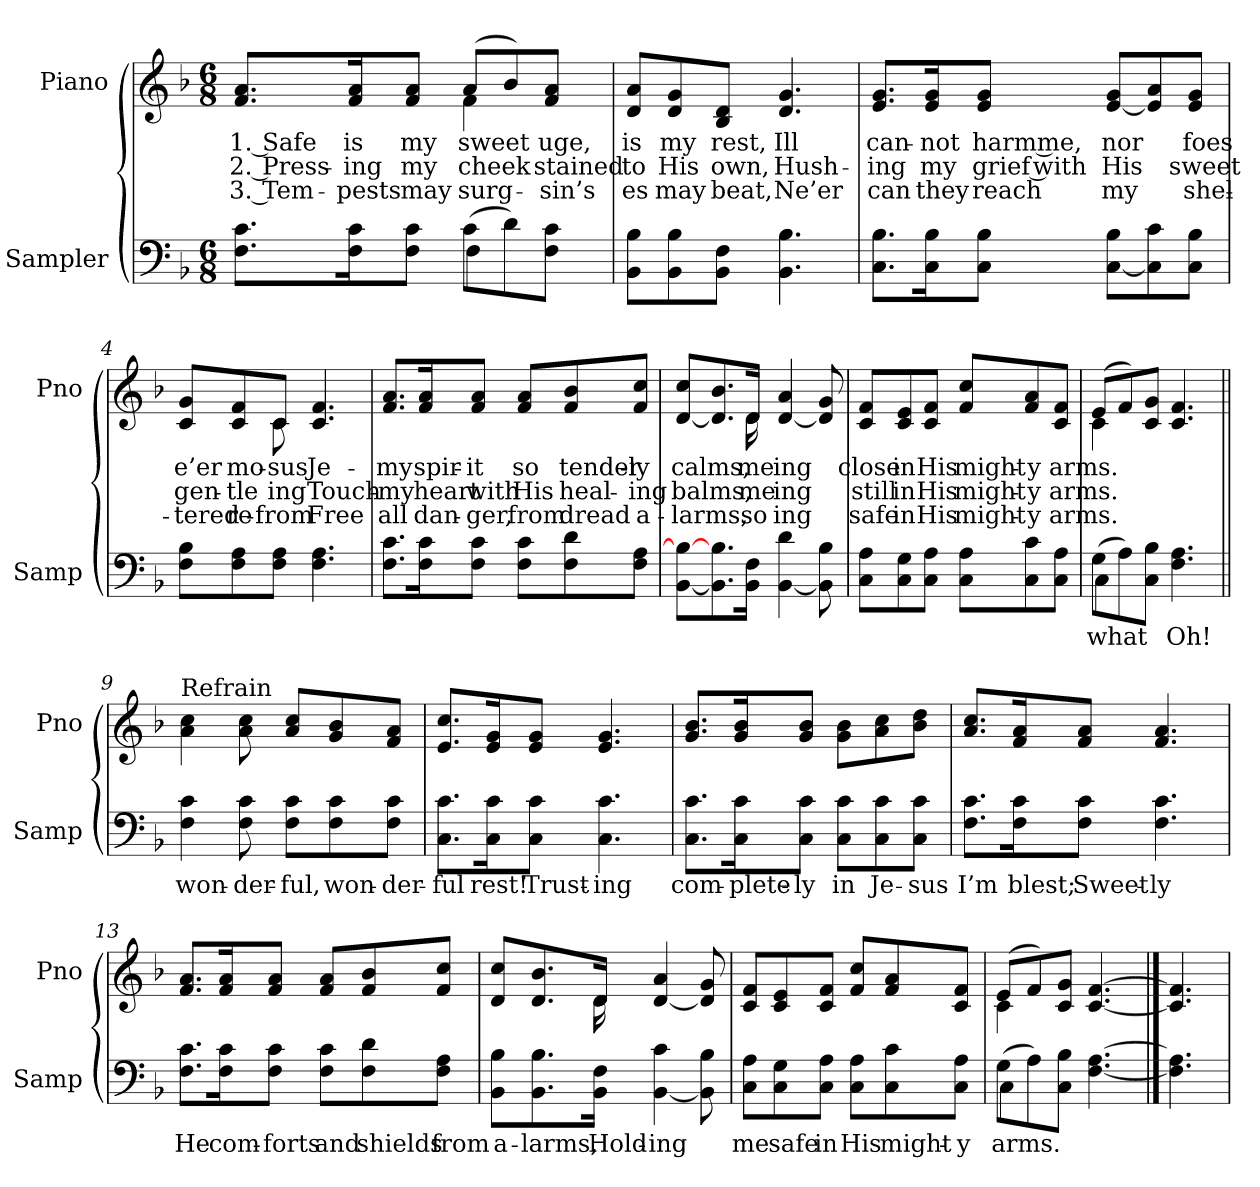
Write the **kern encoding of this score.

**kern	**text	**kern	**text	**text	**text
*part2	*part2	*part1	*part1	*part1	*part1
*staff2	*staff2	*staff1	*staff1	*staff1	*staff1
*I"Sampler	*	*I"Piano	*	*	*
*I'Samp	*	*I'Pno	*	*	*
*clefF4	*	*clefG2	*	*	*
*k[b-]	*	*k[b-]	*	*	*
*F:	*	*F:	*	*	*
*M6/8	*	*M6/8	*	*	*
=1	=1	=1	=1	=1	=1
*^	*	*^	*	*	*
8.F\ 8.c\L	4.ryy	.	8.f/ 8.a/L	4.ryy	1. Safe	2. Press-	3. Tem-
16F\ 16c\K	.	.	16f/ 16a/K	.	is	-ing	-pests
8F\ 8c\J	.	.	8f/ 8a/J	.	my	my	may
(8c\L	4F	.	(8a/L	4f	sweet	cheek	surg-
8d\)	.	.	8b-/)	.	.	.	.
8F\ 8c\J	8ryy	.	8f/ 8a/J	8ryy	-uge,	stained	sin’s
*v	*v	*	*	*	*	*	*
*	*	*v	*v	*	*	*
=2	=2	=2	=2	=2	=2
8BB-\ 8B-\L	.	8d/ 8a/L	is	to	-es
8BB-\ 8B-\	.	8d/ 8g/	my	His	may
8BB-\ 8F\J	.	8B-/ 8d/J	rest,	own,	beat,
4.BB- 4.B-	.	4.d 4.g	Ill	Hush-	Ne’er
=3	=3	=3	=3	=3	=3
8.C\ 8.B-\L	.	8.e/ 8.g/L	can-	-ing	can
16C\ 16B-\K	.	16e/ 16g/K	-not	my	they
8C\ 8B-\J	.	8e/ 8g/J	harm me,	grief with	reach
[8C\ 8B-\L	.	[8e/ 8g/L	nor	His	my
8C]\ 8c\	.	8e]/ 8a/	.	.	.
8C\ 8B-\J	.	8e/ 8g/J	foes	sweet	shel-
=4	=4	=4	=4	=4	=4
*	*	*^	*	*	*
8F\ 8B-\L	.	8c/ 8g/L	4ryy	e’er	gen-	-tered
8F\ 8A\	.	8c/ 8f/	.	mo-	-tle	re-
8F\ 8A\J	.	8c/J	8c	-sus	-ing	from
4.F 4.A	.	4.c 4.f	4.ryy	Je-	Touch-	Free
*	*	*v	*v	*	*	*
=5	=5	=5	=5	=5	=5
8.F\ 8.c\L	.	8.f/ 8.a/L	my	my	all
16F\ 16c\K	.	16f/ 16a/K	spir-	heart	dan-
8F\ 8c\J	.	8f/ 8a/J	-it	with	-ger,
8F\ 8c\L	.	8f/ 8a/L	so	His	from
8F\ 8d\	.	8f/ 8b-/	tender-	heal-	dread
8F\ 8A\J	.	8f/ 8cc/J	-ly	-ing	a-
=6	=6	=6	=6	=6	=6
*	*	*^	*	*	*
[8BB-\ 8B-_\L	.	[8d/ 8cc/L	16ryy	calms,	balms,	-larms,
*	*	*v	*v	*	*	*
8.BB-]\ 8.B-\	.	8.d]/ 8.b-/	.	.	.
*	*	*^	*	*	*
16BB-\ 16F\Jk	.	16d/Jk	16d	me	me	so
[4BB- 4d	.	[4d 4a	4.ryy	-ing	-ing	-ing
8BB-] 8B-	.	8d] 8g	.	.	.	.
*	*	*v	*v	*	*	*
=7	=7	=7	=7	=7	=7
8C\ 8A\L	.	8c/ 8f/L	close	still	safe
8C\ 8G\	.	8c/ 8e/	in	in	in
8C\ 8A\J	.	8c/ 8f/J	His	His	His
8C\ 8A\L	.	8f/ 8cc/L	might-	might-	might-
8C\ 8c\	.	8f/ 8a/	-y	-y	-y
8C\ 8A\J	.	8c/ 8f/J	arms.	arms.	arms.
=8	=8	=8	=8	=8	=8
*^	*	*^	*	*	*
(8G\L	4C	what	(8e/L	4c	.	.	.
8A\)	.	.	8f/)	.	.	.	.
8C\ 8B-\J	2ryy	.	8c/ 8g/J	2ryy	.	.	.
4.F 4.A	.	Oh!	4.c 4.f	.	.	.	.
*v	*v	*	*	*	*	*	*
*	*	*v	*v	*	*	*
=9||	=9||	=9||	=9||	=9||	=9||
!	!	!LO:TX:t=Refrain	!	!	!
4F 4c	won-	4a 4cc	.	.	.
8F 8c	-der-	8a 8cc	.	.	.
8F\ 8c\L	-ful,	8a/ 8cc/L	.	.	.
8F\ 8c\	won-	8g/ 8b-/	.	.	.
8F\ 8c\J	-der-	8f/ 8a/J	.	.	.
=10	=10	=10	=10	=10	=10
8.C\ 8.c\L	-ful	8.e/ 8.cc/L	.	.	.
16C\ 16c\K	rest!	16e/ 16g/K	.	.	.
8C\ 8c\J	Trust-	8e/ 8g/J	.	.	.
4.C 4.c	-ing	4.e 4.g	.	.	.
=11	=11	=11	=11	=11	=11
8.C\ 8.c\L	com-	8.g/ 8.b-/L	.	.	.
16C\ 16c\K	-plete-	16g/ 16b-/K	.	.	.
8C\ 8c\J	-ly	8g/ 8b-/J	.	.	.
8C\ 8c\L	in	8g\ 8b-\L	.	.	.
8C\ 8c\	Je-	8a\ 8cc\	.	.	.
8C\ 8c\J	-sus	8b-\ 8dd\J	.	.	.
=12	=12	=12	=12	=12	=12
8.F\ 8.c\L	I’m	8.a/ 8.cc/L	.	.	.
16F\ 16c\K	blest;	16f/ 16a/K	.	.	.
8F\ 8c\J	Sweet-	8f/ 8a/J	.	.	.
4.F 4.c	-ly	4.f 4.a	.	.	.
=13	=13	=13	=13	=13	=13
8.F\ 8.c\L	He	8.f/ 8.a/L	.	.	.
16F\ 16c\K	com-	16f/ 16a/K	.	.	.
8F\ 8c\J	-forts	8f/ 8a/J	.	.	.
8F\ 8c\L	and	8f/ 8a/L	.	.	.
8F\ 8d\	shields	8f/ 8b-/	.	.	.
8F\ 8A\J	from	8f/ 8cc/J	.	.	.
=14	=14	=14	=14	=14	=14
*	*	*^	*	*	*
8BB-\ 8B-\L	a-	8d/ 8cc/L	16ryy	.	.	.
*	*	*v	*v	*	*	*
8.BB-\ 8.B-\	-larms,	8.d/ 8.b-/	.	.	.
*	*	*^	*	*	*
16BB-\ 16F\Jk	Hold-	16d/Jk	16d	.	.	.
[4BB- 4c	-ing	[4d 4a	4.ryy	.	.	.
8BB-] 8B-	.	8d] 8g	.	.	.	.
*	*	*v	*v	*	*	*
=15	=15	=15	=15	=15	=15
8C\ 8A\L	me	8c/ 8f/L	.	.	.
8C\ 8G\	safe	8c/ 8e/	.	.	.
8C\ 8A\J	in	8c/ 8f/J	.	.	.
8C\ 8A\L	His	8f/ 8cc/L	.	.	.
8C\ 8c\	might-	8f/ 8a/	.	.	.
8C\ 8A\J	-y	8c/ 8f/J	.	.	.
=16	=16	=16	=16	=16	=16
*^	*	*^	*	*	*
(8G\L	4C	arms.	(8e/L	4c	.	.	.
8A\)	.	.	8f/)	.	.	.	.
8C\ 8B-\J	2..ryy	.	8c/ 8g/J	2..ryy	.	.	.
[4.F [4.A	.	.	[4.c [4.f	.	.	.	.
*v	*v	*	*	*	*	*	*
*	*	*v	*v	*	*	*
==17	==17	==17	==17	==17	==17
4.F] 4.A]	.	4.c] 4.f]	.	.	.
=	=	=	=	=	=
*-	*-	*-	*-	*-	*-
